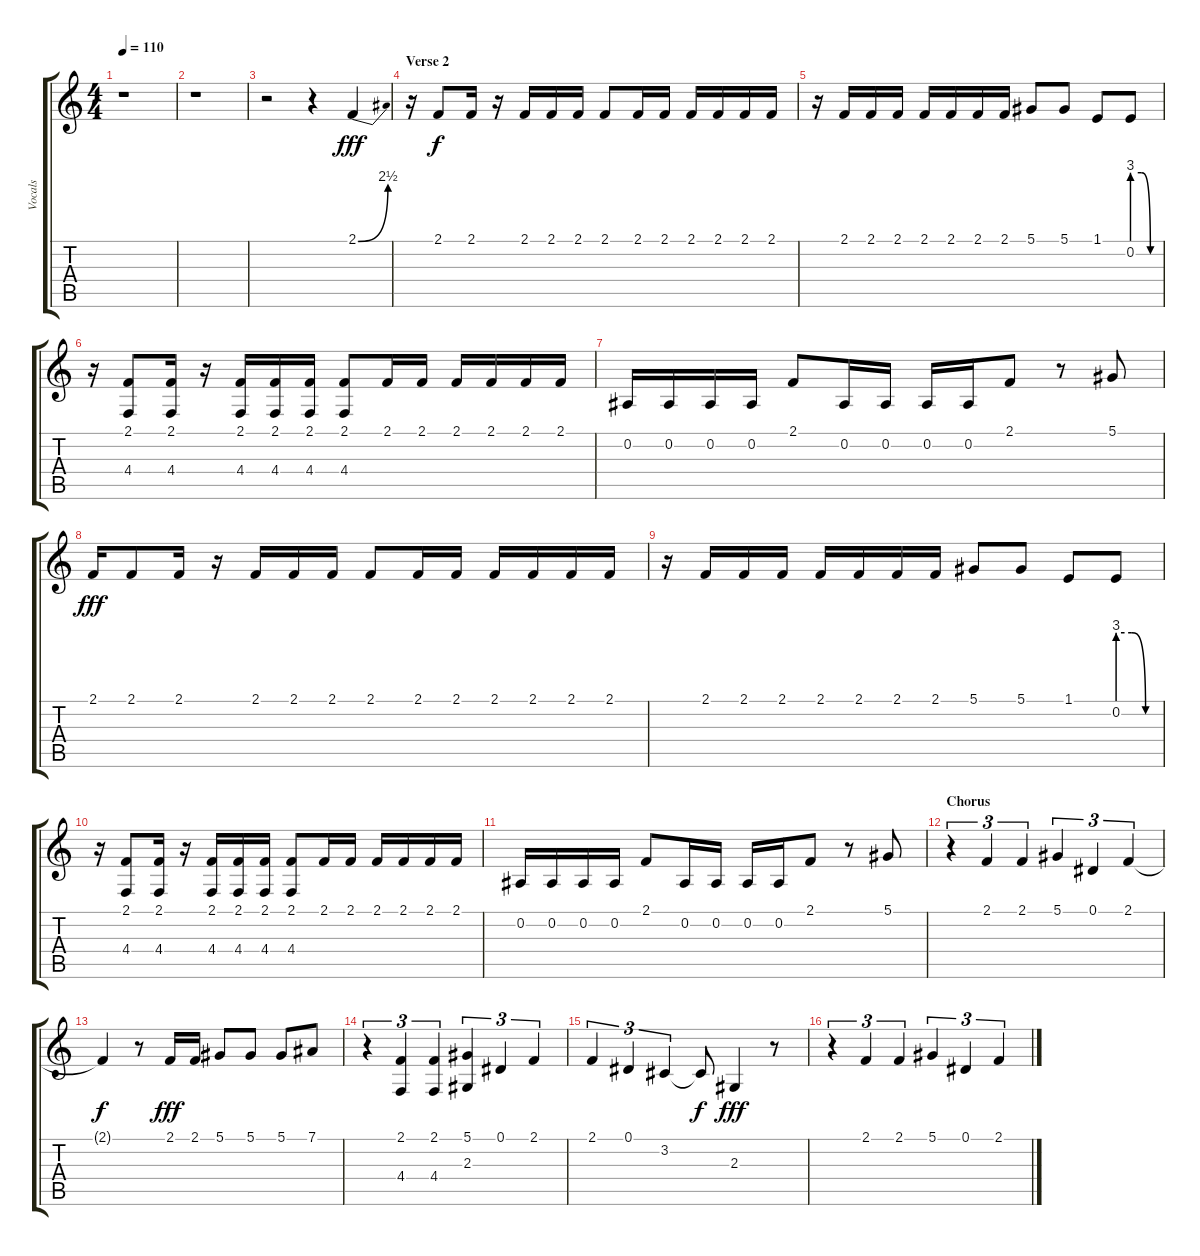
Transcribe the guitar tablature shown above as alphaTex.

\track ("Vocals" "Vocals") {instrument lead2sawtooth}
\staff {score tabs}
\tuning (Eb4 Bb3 Gb3 Db3 Ab2 Db2) {hide}
\ts (4 4)
\tempo 110
\clef g2
\ks c
r.1{dy fff} |
r.1 |
r.2 r.4 2.1{be (bend 0 0 60 10)}.4 |
\section ("" "Verse 2")
r.16 2.1.8{dy f} 2.1.16 r.16 2.1.16 2.1.16 2.1.16 2.1.8 2.1.16 2.1.16 2.1.16 2.1.16 2.1.16 2.1.16 |
r.16 2.1.16 2.1.16 2.1.16 2.1.16 2.1.16 2.1.16 2.1.16 5.1.8 5.1.8 1.1.8 0.2{be (custom 0 12 20 12 40 0 60 0)}.8 |
r.16 (2.1 4.4).8 (2.1 4.4).16 r.16 (2.1 4.4).16 (2.1 4.4).16 (2.1 4.4).16 (2.1 4.4).8 2.1.16 2.1.16 2.1.16 2.1.16 2.1.16 2.1.16 |
0.2.16 0.2.16 0.2.16 0.2.16 2.1.8 0.2.16 0.2.16 0.2.16 0.2.16 2.1.8 r.8 5.1.8 |
2.1.16{dy fff} 2.1.8 2.1.16 r.16 2.1.16 2.1.16 2.1.16 2.1.8 2.1.16 2.1.16 2.1.16 2.1.16 2.1.16 2.1.16 |
r.16 2.1.16 2.1.16 2.1.16 2.1.16 2.1.16 2.1.16 2.1.16 5.1.8 5.1.8 1.1.8 0.2{be (custom 0 12 20 12 40 0 60 0)}.8 |
r.16 (2.1 4.4).8 (2.1 4.4).16 r.16 (2.1 4.4).16 (2.1 4.4).16 (2.1 4.4).16 (2.1 4.4).8 2.1.16 2.1.16 2.1.16 2.1.16 2.1.16 2.1.16 |
0.2.16 0.2.16 0.2.16 0.2.16 2.1.8 0.2.16 0.2.16 0.2.16 0.2.16 2.1.8 r.8 5.1.8 |
\section ("" "Chorus")
r.4{tu (3 2)} 2.1.4{tu (3 2)} 2.1.4{tu (3 2)} 5.1.4{tu (3 2)} 0.1.4{tu (3 2)} 2.1.4{tu (3 2)} |
2.1{t}.4{dy f} r.8 2.1.16{dy fff} 2.1.16 5.1.8 5.1.8 5.1.8 7.1.8 |
r.4{tu (3 2)} (2.1 4.4).4{tu (3 2)} (2.1 4.4).4{tu (3 2)} (5.1 2.3).4{tu (3 2)} 0.1.4{tu (3 2)} 2.1.4{tu (3 2)} |
2.1.4{tu (3 2)} 0.1.4{tu (3 2)} 3.2.4{tu (3 2)} 3.2{t}.8{dy f} 2.3.4{dy fff} r.8 |
r.4{tu (3 2)} 2.1.4{tu (3 2)} 2.1.4{tu (3 2)} 5.1.4{tu (3 2)} 0.1.4{tu (3 2)} 2.1.4{tu (3 2)}
